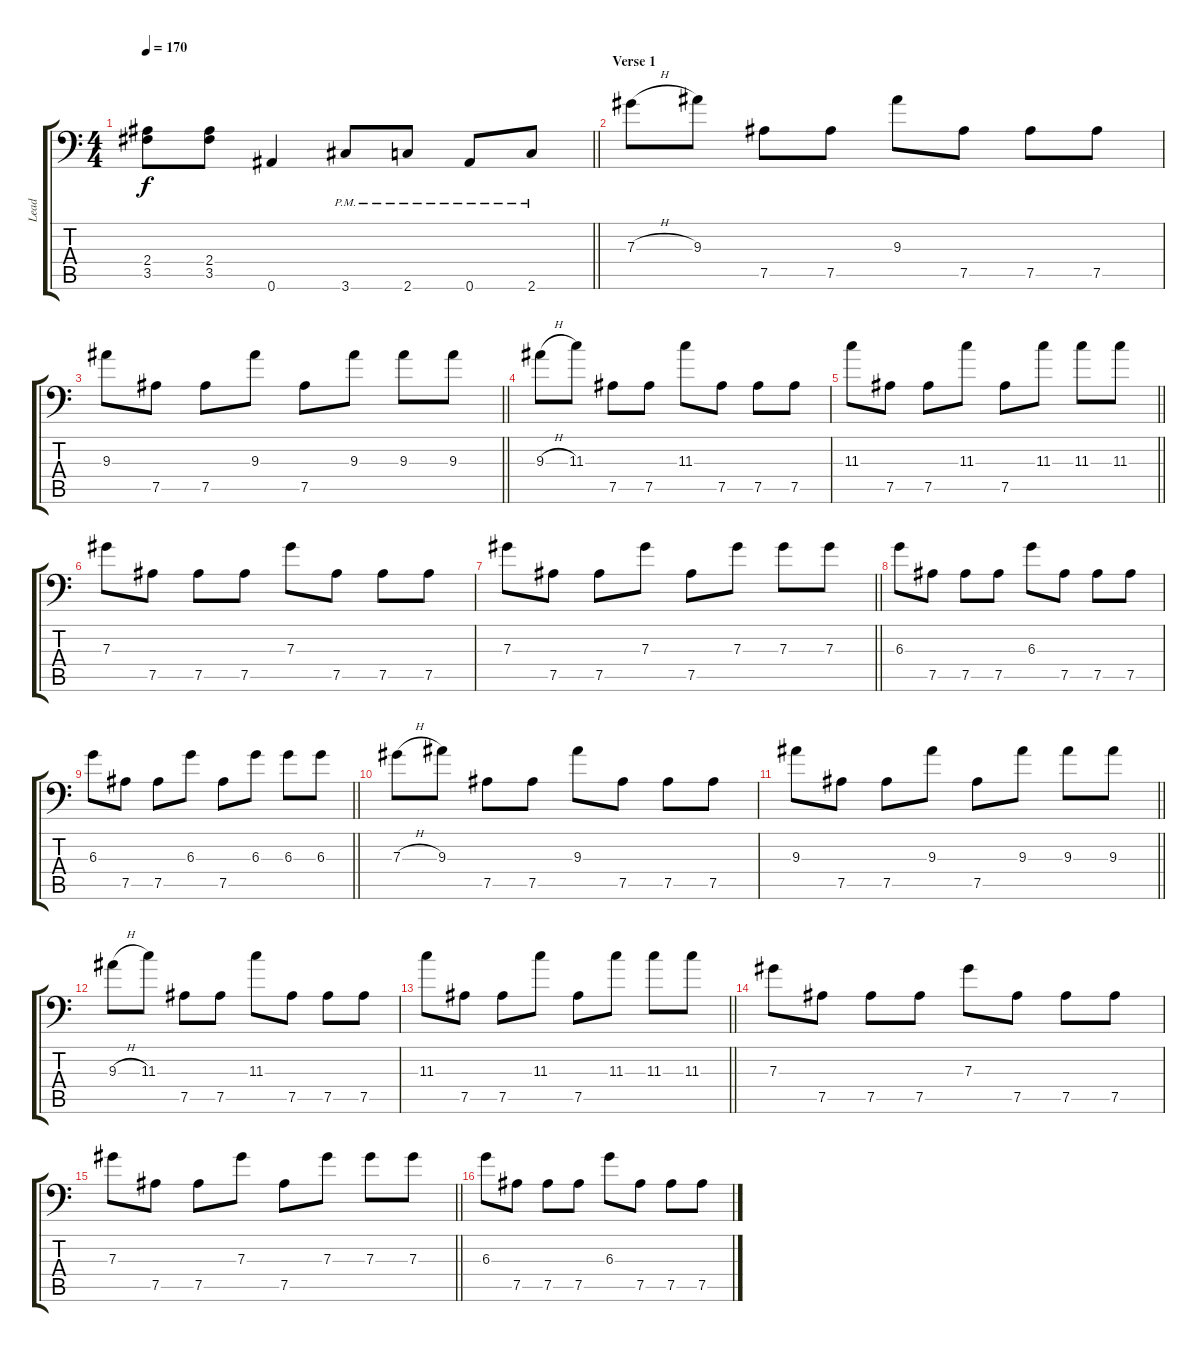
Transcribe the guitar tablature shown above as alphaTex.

\track ("Lead" "Lead") {instrument distortionguitar}
\staff {score tabs}
\tuning (Bb3 F3 Db3 Ab2 Eb2 Bb1) {hide}
\ts (4 4)
\tempo 170
\clef f4
\barLineRight lightlight
\ks c
(2.4 3.5).8{dy f} (2.4 3.5).8 0.6.4 3.6{pm}.8 2.6{pm}.8 0.6{pm}.8 2.6{pm}.8 |
\section ("" "Verse 1")
7.3{h}.8 9.3.8 7.5.8 7.5.8 9.3.8 7.5.8 7.5.8 7.5.8 |
\barLineRight lightlight
9.3.8 7.5.8 7.5.8 9.3.8 7.5.8 9.3.8 9.3.8 9.3.8 |
9.3{h}.8 11.3.8 7.5.8 7.5.8 11.3.8 7.5.8 7.5.8 7.5.8 |
\barLineRight lightlight
11.3.8 7.5.8 7.5.8 11.3.8 7.5.8 11.3.8 11.3.8 11.3.8 |
7.3.8 7.5.8 7.5.8 7.5.8 7.3.8 7.5.8 7.5.8 7.5.8 |
\barLineRight lightlight
7.3.8 7.5.8 7.5.8 7.3.8 7.5.8 7.3.8 7.3.8 7.3.8 |
6.3.8 7.5.8 7.5.8 7.5.8 6.3.8 7.5.8 7.5.8 7.5.8 |
\barLineRight lightlight
6.3.8 7.5.8 7.5.8 6.3.8 7.5.8 6.3.8 6.3.8 6.3.8 |
7.3{h}.8 9.3.8 7.5.8 7.5.8 9.3.8 7.5.8 7.5.8 7.5.8 |
\barLineRight lightlight
9.3.8 7.5.8 7.5.8 9.3.8 7.5.8 9.3.8 9.3.8 9.3.8 |
9.3{h}.8 11.3.8 7.5.8 7.5.8 11.3.8 7.5.8 7.5.8 7.5.8 |
\barLineRight lightlight
11.3.8 7.5.8 7.5.8 11.3.8 7.5.8 11.3.8 11.3.8 11.3.8 |
7.3.8 7.5.8 7.5.8 7.5.8 7.3.8 7.5.8 7.5.8 7.5.8 |
\barLineRight lightlight
7.3.8 7.5.8 7.5.8 7.3.8 7.5.8 7.3.8 7.3.8 7.3.8 |
6.3.8 7.5.8 7.5.8 7.5.8 6.3.8 7.5.8 7.5.8 7.5.8
